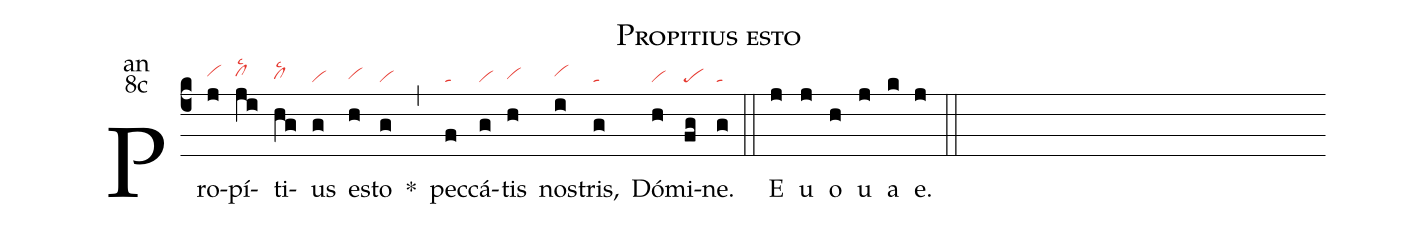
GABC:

name:Propitius esto;
office-part:an;
mode:8c;
nabc-lines:1;
%%
(c4) Pro(j|vihh)pí(ji|clhhlsc2)ti(hg|clhglsc2)us(g|vi) es(h|vihg)to(g|vi) <sp>*</sp>(,) pec(f|ta)cá(g|vi)tis(h|vihg) nos(i|vihh)tris,(g|ta) Dó(h|vi)mi(fg|pe)ne.(g|ta) (::) <eu>E(j) u(j) o(h) u(j) a(k) e.(j) </eu>(::)
